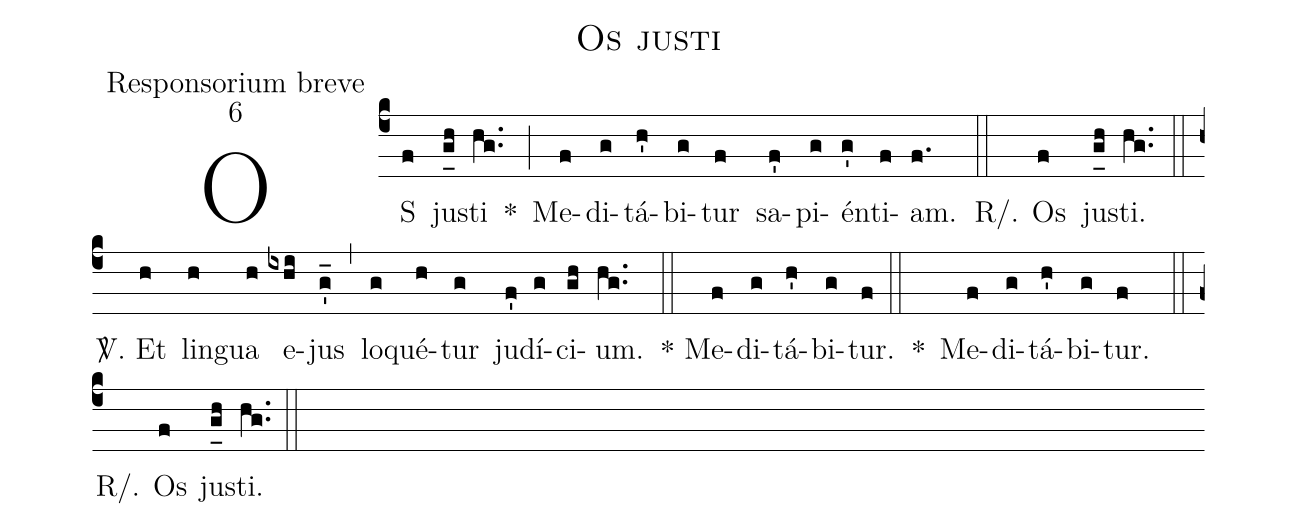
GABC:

name:Os justi;
office-part:Responsorium breve;
mode:6;
%%
(c4) OS(f) ju(g_[uh:l]h)sti(hg..) *(;) Me(f)di(g)tá(h')bi(g)tur(f) sa(f')pi(g)én(g')ti(f)am.(f.) (::)
R/. Os(f) ju(g_[uh:l]h)sti.(hg..)  (::)
<sp>V/</sp>. Et(h) lin(h)gua(h) e(ixhi)jus(g'_) (,) lo(g)qué(h)tur(g) ju(f')dí(g)ci(gh)um.(hg..) (::) * Me(f)di(g)tá(h')bi(g)tur.(f) (::)
*()  Me(f)di(g)tá(h')bi(g)tur.(f) (::)
R/. Os(f) ju(g_[uh:l]h)sti.(hg..)  (::)
